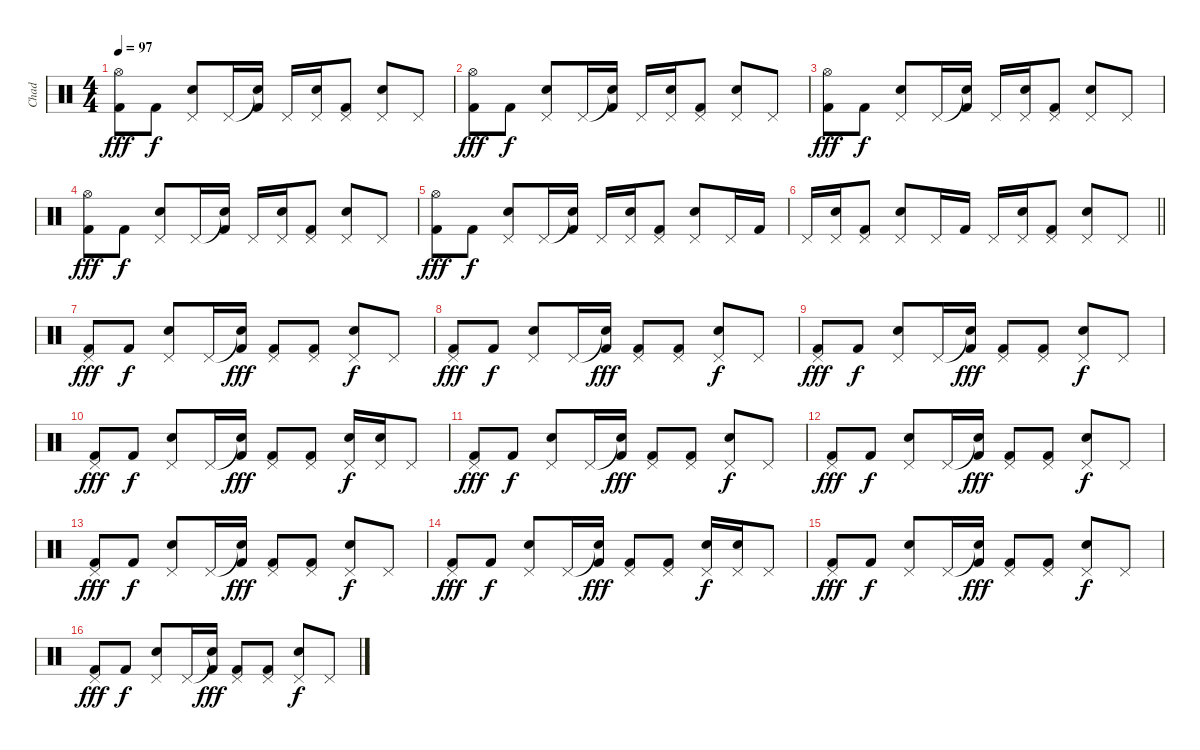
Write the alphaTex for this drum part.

\track ("Chad" "Chad") {instrument percussion}
\staff {score}
\articulation defaults
\ts (4 4)
\tempo 97
\clef neutral
\ks c
("Hi-Hat (open)" "Kick (hit) 2").8{dy fff} "Kick (hit) 2".8{dy f} ("Pedal Hi-Hat (hit)" "Snare (hit) 2").8 "Pedal Hi-Hat (hit)".16 ("Snare (hit)"{t} "Kick (hit) 2").16 "Pedal Hi-Hat (hit)".16 ("Pedal Hi-Hat (hit)" "Snare (hit) 2").16 ("Pedal Hi-Hat (hit)" "Kick (hit) 2").8 ("Pedal Hi-Hat (hit)" "Snare (hit) 2").8 "Pedal Hi-Hat (hit)".8 |
("Hi-Hat (open)" "Kick (hit) 2").8{dy fff} "Kick (hit) 2".8{dy f} ("Pedal Hi-Hat (hit)" "Snare (hit) 2").8 "Pedal Hi-Hat (hit)".16 ("Snare (hit)"{t} "Kick (hit) 2").16 "Pedal Hi-Hat (hit)".16 ("Pedal Hi-Hat (hit)" "Snare (hit) 2").16 ("Pedal Hi-Hat (hit)" "Kick (hit) 2").8 ("Pedal Hi-Hat (hit)" "Snare (hit) 2").8 "Pedal Hi-Hat (hit)".8 |
("Hi-Hat (open)" "Kick (hit) 2").8{dy fff} "Kick (hit) 2".8{dy f} ("Pedal Hi-Hat (hit)" "Snare (hit) 2").8 "Pedal Hi-Hat (hit)".16 ("Snare (hit)"{t} "Kick (hit) 2").16 "Pedal Hi-Hat (hit)".16 ("Pedal Hi-Hat (hit)" "Snare (hit) 2").16 ("Pedal Hi-Hat (hit)" "Kick (hit) 2").8 ("Pedal Hi-Hat (hit)" "Snare (hit) 2").8 "Pedal Hi-Hat (hit)".8 |
("Hi-Hat (open)" "Kick (hit) 2").8{dy fff} "Kick (hit) 2".8{dy f} ("Pedal Hi-Hat (hit)" "Snare (hit) 2").8 "Pedal Hi-Hat (hit)".16 ("Snare (hit)"{t} "Kick (hit) 2").16 "Pedal Hi-Hat (hit)".16 ("Pedal Hi-Hat (hit)" "Snare (hit) 2").16 ("Pedal Hi-Hat (hit)" "Kick (hit) 2").8 ("Pedal Hi-Hat (hit)" "Snare (hit) 2").8 "Pedal Hi-Hat (hit)".8 |
("Hi-Hat (open)" "Kick (hit) 2").8{dy fff} "Kick (hit) 2".8{dy f} ("Pedal Hi-Hat (hit)" "Snare (hit) 2").8 "Pedal Hi-Hat (hit)".16 ("Snare (hit)"{t} "Kick (hit) 2").16 "Pedal Hi-Hat (hit)".16 ("Pedal Hi-Hat (hit)" "Snare (hit) 2").16 ("Pedal Hi-Hat (hit)" "Kick (hit) 2").8 ("Pedal Hi-Hat (hit)" "Snare (hit) 2").8 "Pedal Hi-Hat (hit)".16 "Kick (hit) 2".16 |
\barLineRight lightlight "Pedal Hi-Hat (hit)".16
("Pedal Hi-Hat (hit)" "Snare (hit) 2").16 ("Pedal Hi-Hat (hit)" "Kick (hit) 2").8 ("Pedal Hi-Hat (hit)" "Snare (hit) 2").8 "Pedal Hi-Hat (hit)".16 "Kick (hit) 2".16 "Pedal Hi-Hat (hit)".16 ("Pedal Hi-Hat (hit)" "Snare (hit) 2").16 ("Pedal Hi-Hat (hit)" "Kick (hit) 2").8 ("Pedal Hi-Hat (hit)" "Snare (hit) 2").8 "Pedal Hi-Hat (hit)".8 |
("Pedal Hi-Hat (hit)" "Kick (hit) 2").8{dy fff} "Kick (hit) 2".8{dy f} ("Pedal Hi-Hat (hit)" "Snare (hit) 2").8 "Pedal Hi-Hat (hit)".16 ("Snare (hit)"{t} "Kick (hit) 2").16{dy fff} ("Pedal Hi-Hat (hit)" "Kick (hit) 2").8 ("Pedal Hi-Hat (hit)" "Kick (hit) 2").8 ("Pedal Hi-Hat (hit)" "Snare (hit) 2").8{dy f} "Pedal Hi-Hat (hit)".8 |
("Pedal Hi-Hat (hit)" "Kick (hit) 2").8{dy fff} "Kick (hit) 2".8{dy f} ("Pedal Hi-Hat (hit)" "Snare (hit) 2").8 "Pedal Hi-Hat (hit)".16 ("Snare (hit)"{t} "Kick (hit) 2").16{dy fff} ("Pedal Hi-Hat (hit)" "Kick (hit) 2").8 ("Pedal Hi-Hat (hit)" "Kick (hit) 2").8 ("Pedal Hi-Hat (hit)" "Snare (hit) 2").8{dy f} "Pedal Hi-Hat (hit)".8 |
("Pedal Hi-Hat (hit)" "Kick (hit) 2").8{dy fff} "Kick (hit) 2".8{dy f} ("Pedal Hi-Hat (hit)" "Snare (hit) 2").8 "Pedal Hi-Hat (hit)".16 ("Snare (hit)"{t} "Kick (hit) 2").16{dy fff} ("Pedal Hi-Hat (hit)" "Kick (hit) 2").8 ("Pedal Hi-Hat (hit)" "Kick (hit) 2").8 ("Pedal Hi-Hat (hit)" "Snare (hit) 2").8{dy f} "Pedal Hi-Hat (hit)".8 |
("Pedal Hi-Hat (hit)" "Kick (hit) 2").8{dy fff} "Kick (hit) 2".8{dy f} ("Pedal Hi-Hat (hit)" "Snare (hit) 2").8 "Pedal Hi-Hat (hit)".16 ("Snare (hit)"{t} "Kick (hit) 2").16{dy fff} ("Pedal Hi-Hat (hit)" "Kick (hit) 2").8 ("Pedal Hi-Hat (hit)" "Kick (hit) 2").8 ("Pedal Hi-Hat (hit)" "Snare (hit) 2").16{dy f} ("Pedal Hi-Hat (hit)" "Snare (hit) 2").16 "Pedal Hi-Hat (hit)".8 |
("Pedal Hi-Hat (hit)" "Kick (hit) 2").8{dy fff} "Kick (hit) 2".8{dy f} ("Pedal Hi-Hat (hit)" "Snare (hit) 2").8 "Pedal Hi-Hat (hit)".16 ("Snare (hit)"{t} "Kick (hit) 2").16{dy fff} ("Pedal Hi-Hat (hit)" "Kick (hit) 2").8 ("Pedal Hi-Hat (hit)" "Kick (hit) 2").8 ("Pedal Hi-Hat (hit)" "Snare (hit) 2").8{dy f} "Pedal Hi-Hat (hit)".8 |
("Pedal Hi-Hat (hit)" "Kick (hit) 2").8{dy fff} "Kick (hit) 2".8{dy f} ("Pedal Hi-Hat (hit)" "Snare (hit) 2").8 "Pedal Hi-Hat (hit)".16 ("Snare (hit)"{t} "Kick (hit) 2").16{dy fff} ("Pedal Hi-Hat (hit)" "Kick (hit) 2").8 ("Pedal Hi-Hat (hit)" "Kick (hit) 2").8 ("Pedal Hi-Hat (hit)" "Snare (hit) 2").8{dy f} "Pedal Hi-Hat (hit)".8 |
("Pedal Hi-Hat (hit)" "Kick (hit) 2").8{dy fff} "Kick (hit) 2".8{dy f} ("Pedal Hi-Hat (hit)" "Snare (hit) 2").8 "Pedal Hi-Hat (hit)".16 ("Snare (hit)"{t} "Kick (hit) 2").16{dy fff} ("Pedal Hi-Hat (hit)" "Kick (hit) 2").8 ("Pedal Hi-Hat (hit)" "Kick (hit) 2").8 ("Pedal Hi-Hat (hit)" "Snare (hit) 2").8{dy f} "Pedal Hi-Hat (hit)".8 |
("Pedal Hi-Hat (hit)" "Kick (hit) 2").8{dy fff} "Kick (hit) 2".8{dy f} ("Pedal Hi-Hat (hit)" "Snare (hit) 2").8 "Pedal Hi-Hat (hit)".16 ("Snare (hit)"{t} "Kick (hit) 2").16{dy fff} ("Pedal Hi-Hat (hit)" "Kick (hit) 2").8 ("Pedal Hi-Hat (hit)" "Kick (hit) 2").8 ("Pedal Hi-Hat (hit)" "Snare (hit) 2").16{dy f} ("Pedal Hi-Hat (hit)" "Snare (hit) 2").16 "Pedal Hi-Hat (hit)".8 |
("Pedal Hi-Hat (hit)" "Kick (hit) 2").8{dy fff} "Kick (hit) 2".8{dy f} ("Pedal Hi-Hat (hit)" "Snare (hit) 2").8 "Pedal Hi-Hat (hit)".16 ("Snare (hit)"{t} "Kick (hit) 2").16{dy fff} ("Pedal Hi-Hat (hit)" "Kick (hit) 2").8 ("Pedal Hi-Hat (hit)" "Kick (hit) 2").8 ("Pedal Hi-Hat (hit)" "Snare (hit) 2").8{dy f} "Pedal Hi-Hat (hit)".8 |
("Pedal Hi-Hat (hit)" "Kick (hit) 2").8{dy fff} "Kick (hit) 2".8{dy f} ("Pedal Hi-Hat (hit)" "Snare (hit) 2").8 "Pedal Hi-Hat (hit)".16 ("Snare (hit)"{t} "Kick (hit) 2").16{dy fff} ("Pedal Hi-Hat (hit)" "Kick (hit) 2").8 ("Pedal Hi-Hat (hit)" "Kick (hit) 2").8 ("Pedal Hi-Hat (hit)" "Snare (hit) 2").8{dy f} "Pedal Hi-Hat (hit)".8
